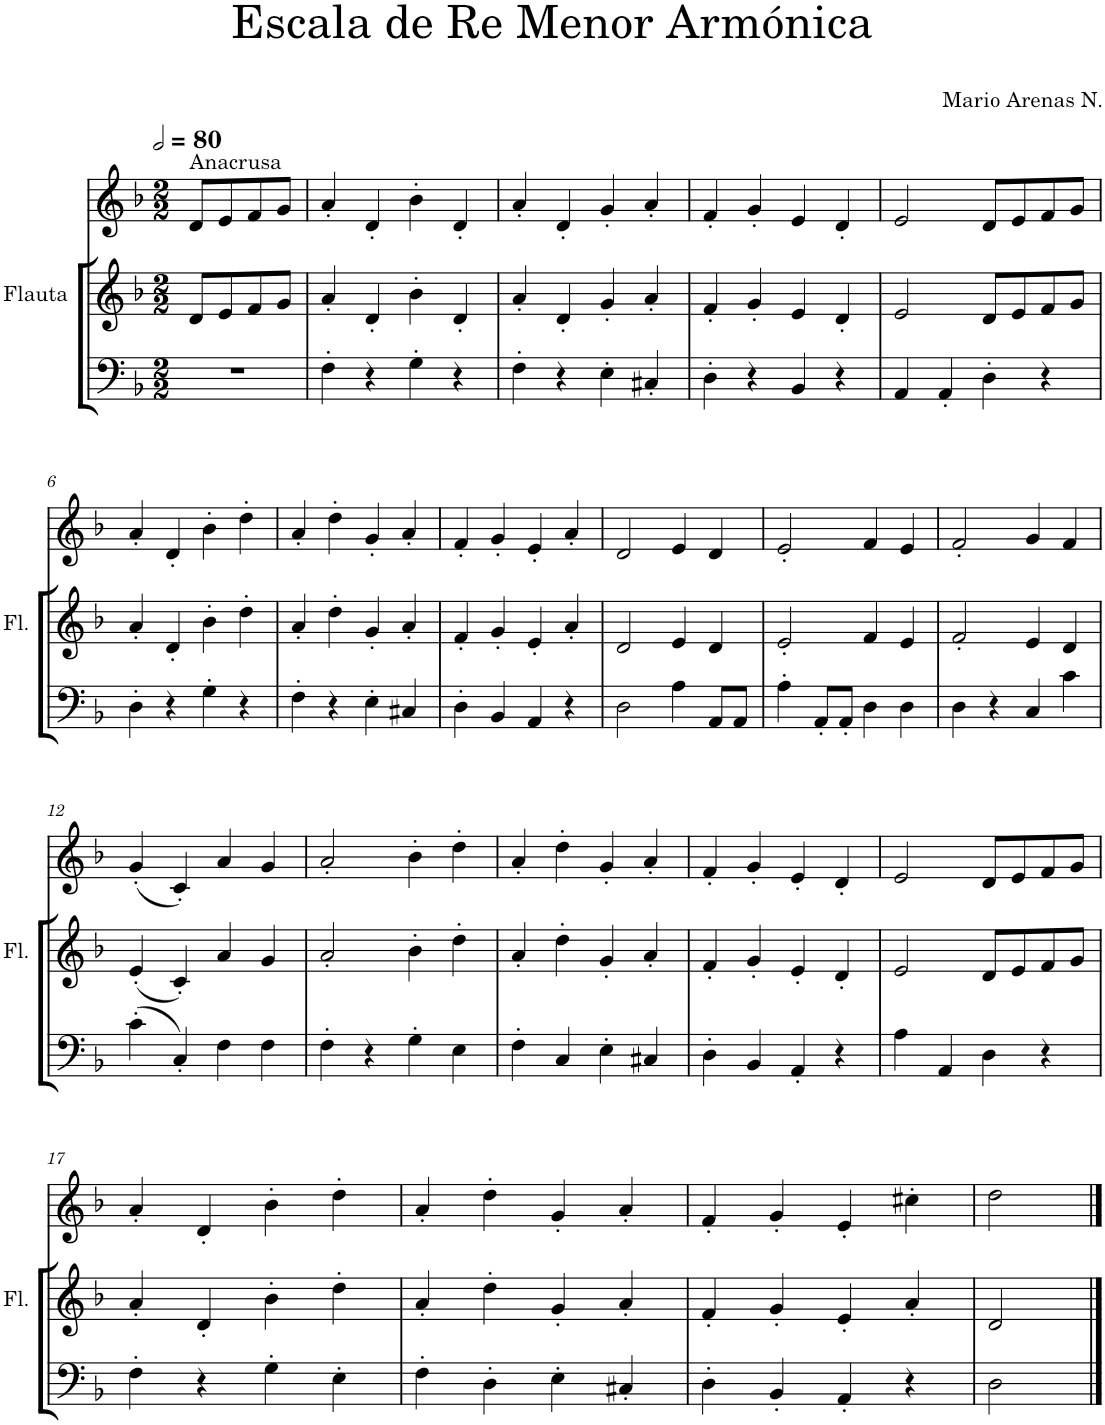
**kern	**kern	**kern
*part3	*part2	*part1
*staff3	*staff2	*staff1
*I"Violonchelo	*I"Flauta	*I"Flauta
*I'Vc	*I'Fl.	*I'Fl
*clefF4	*clefG2	*clefG2
*k[b-]	*k[b-]	*k[b-]
*M2/2	*M2/2	*M2/2
*MM160	*MM160	*MM160
=1	=1	=1
!	!	!LO:TX:a:t=Anacrusa
1r	8d/L	8d/L
.	8e/	8e/
.	8f/	8f/
.	8g/J	8g/J
.	2ryy	2ryy
=2	=2	=2
4F'\	4a'/	4a'/
4r	4d'/	4d'/
4G'\	4b-'\	4b-'\
4r	4d'/	4d'/
=3	=3	=3
4F'\	4a'/	4a'/
4r	4d'/	4d'/
4E'\	4g'/	4g'/
4C#X'/	4a'/	4a'/
=4	=4	=4
4D'\	4f'/	4f'/
4r	4g'/	4g'/
4BB-/	4e/	4e/
4r	4d'/	4d'/
=5	=5	=5
4AA/	2e/	2e/
4AA'/	.	.
4D'\	8d/L	8d/L
.	8e/	8e/
4r	8f/	8f/
.	8g/J	8g/J
!!LO:LB:g=z
=6	=6	=6
4D'\	4a'/	4a'/
4r	4d'/	4d'/
4G'\	4b-'\	4b-'\
4r	4dd'\	4dd'\
=7	=7	=7
4F'\	4a'/	4a'/
4r	4dd'\	4dd'\
4E'\	4g'/	4g'/
4C#X/	4a'/	4a'/
=8	=8	=8
4D'\	4f'/	4f'/
4BB-/	4g'/	4g'/
4AA/	4e'/	4e'/
4r	4a'/	4a'/
=9	=9	=9
2D\	2d/	2d/
4A\	4e/	4e/
8AA/L	4d/	4d/
8AA/J	.	.
=10	=10	=10
4A'\	2e'/	2e'/
8AA'/L	.	.
8AA'/J	.	.
4D\	4f/	4f/
4D\	4e/	4e/
=11	=11	=11
4D\	2f'/	2f'/
4r	.	.
4C/	4e/	4g/
4c\	4d/	4f/
!!LO:LB:g=z
=12	=12	=12
(4c'\	(4e'/	(4g'/
4C'/)	4c'/)	4c'/)
4F\	4a/	4a/
4F\	4g/	4g/
=13	=13	=13
4F'\	2a'/	2a'/
4r	.	.
4G'\	4b-'\	4b-'\
4E\	4dd'\	4dd'\
=14	=14	=14
4F'\	4a'/	4a'/
4C/	4dd'\	4dd'\
4E'\	4g'/	4g'/
4C#X/	4a'/	4a'/
=15	=15	=15
4D'\	4f'/	4f'/
4BB-/	4g'/	4g'/
4AA'/	4e'/	4e'/
4r	4d'/	4d'/
=16	=16	=16
4A\	2e/	2e/
4AA/	.	.
4D\	8d/L	8d/L
.	8e/	8e/
4r	8f/	8f/
.	8g/J	8g/J
!!LO:LB:g=z
=17	=17	=17
4F'\	4a'/	4a'/
4r	4d'/	4d'/
4G'\	4b-'\	4b-'\
4E'\	4dd'\	4dd'\
=18	=18	=18
4F'\	4a'/	4a'/
4D'\	4dd'\	4dd'\
4E'\	4g'/	4g'/
4C#X'/	4a'/	4a'/
=19	=19	=19
4D'\	4f'/	4f'/
4BB-'/	4g'/	4g'/
4AA'/	4e'/	4e'/
4r	4a'/	4cc#X'\
=20	=20	=20
2D\	2d/	2dd\
==	==	==
*-	*-	*-
